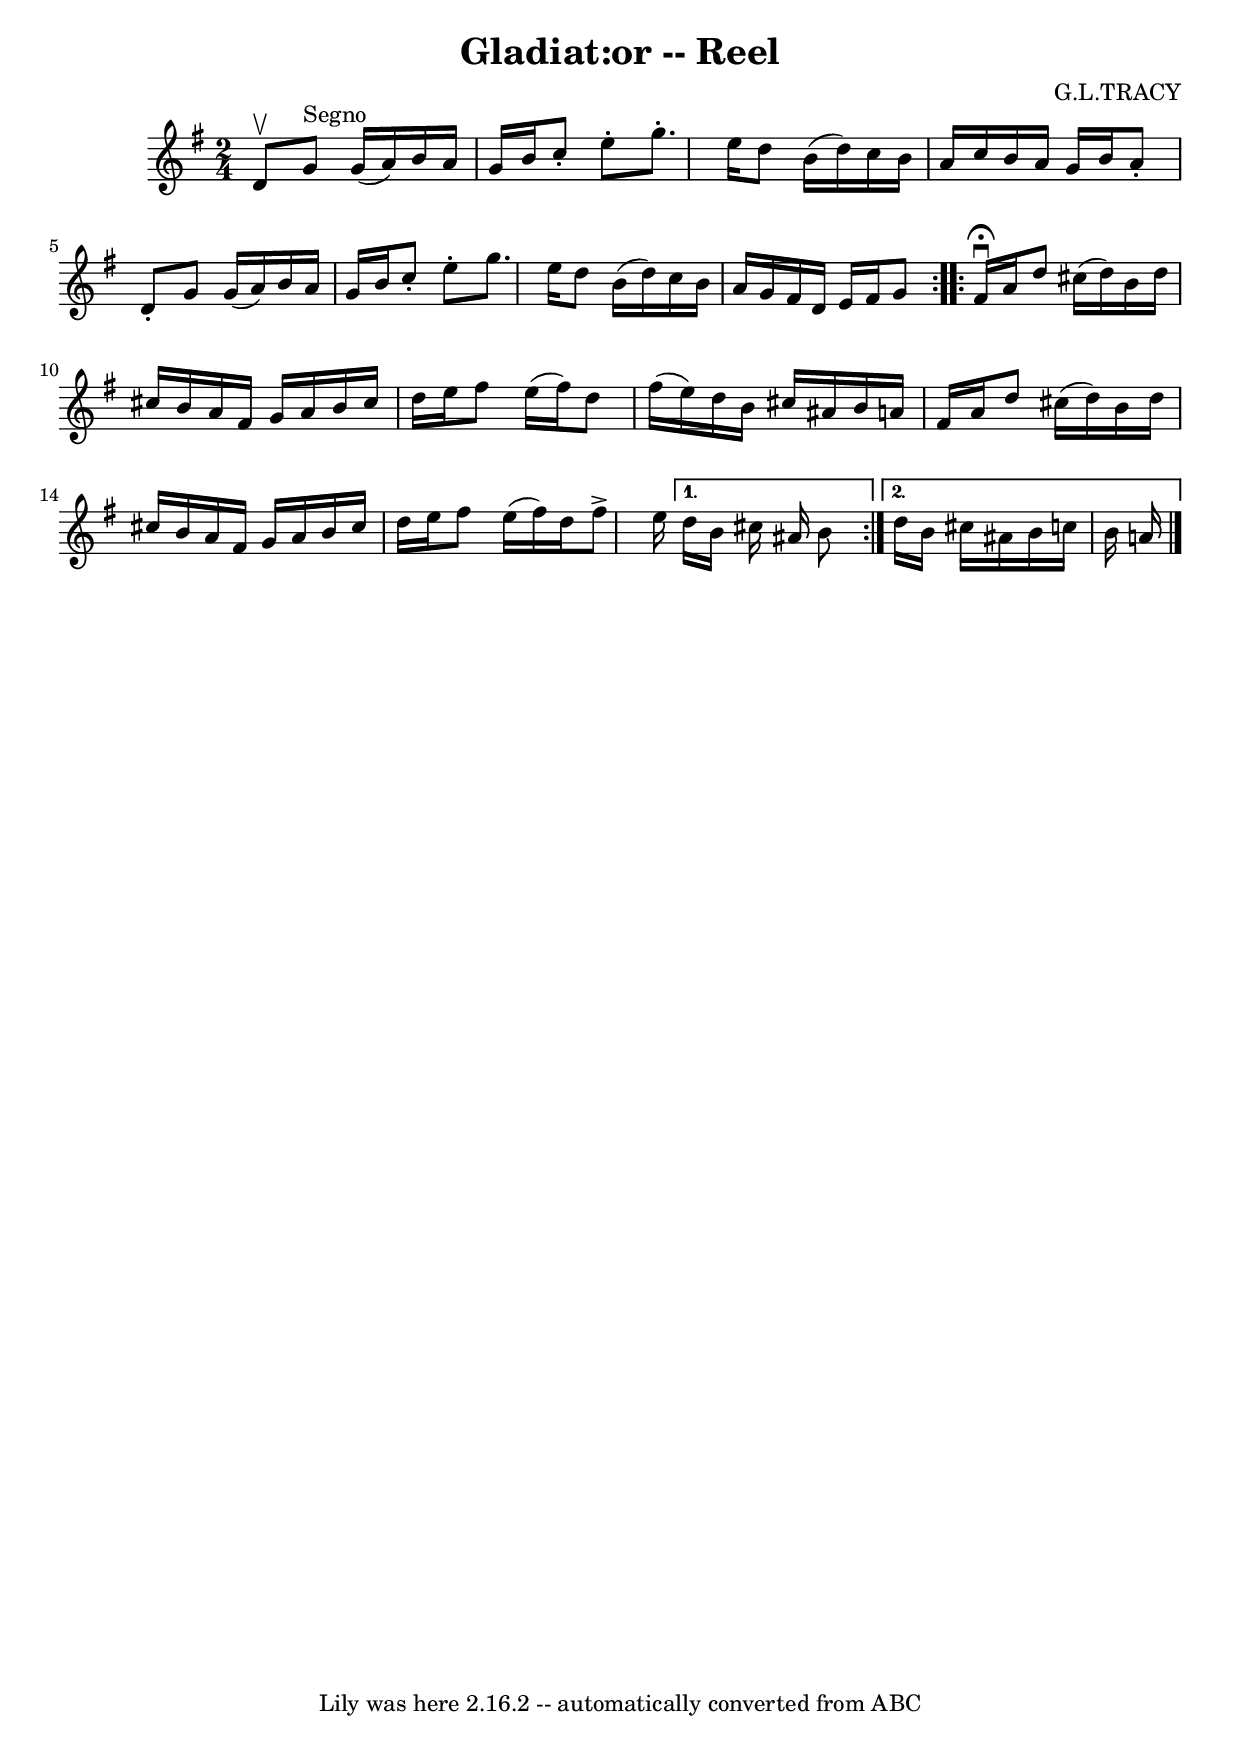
\version "2.7.40"
\include "Mammoth.ily"
\header {
	%% book = "Ryan's Mammoth Collection"
	composer = "G.L.TRACY"
	crossRefNumber = "1"
	footnotes = "\\\\286"
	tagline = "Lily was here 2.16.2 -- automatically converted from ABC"
	title = "Gladiat:or -- Reel"
}
voicedefault =  {
\set Score.defaultBarType = "empty"

\repeat volta 2 {
\time 2/4 \key g \major d'8^\upbow   |
 g'8^"Segno" g'16 (
a'16) b'16 a'16 g'16 b'16    |
 c''8 -. e''8 -. g''8. 
-. e''16    |
 d''8 b'16 (d''16) c''16 b'16 a'16    
c''16    |
 b'16 a'16 g'16 b'16 a'8 -. d'8 -.   |
  
 g'8 g'16 (a'16) b'16 a'16 g'16 b'16    |
 c''8 
-. e''8 -. g''8. e''16    |
 d''8 b'16 (d''16) c''16  
 b'16 a'16 g'16    |
 fis'16 d'16 e'16 fis'16 g'8    
}     \repeat volta 2 { fis'16^\fermata^\downbow a'16  |
 d''8   
 cis''16 (d''16) b'16 d''16 cis''!16 b'16    |
 a'16   
 fis'16 g'16 a'16 b'16 cis''16 d''16 e''16    |
   
fis''8 e''16 (fis''16) d''8 fis''16 (e''16)   |
   
d''16 b'16 cis''16 ais'16 b'16 a'!16 fis'16 a'16    
|
 d''8 cis''16 (d''16) b'16 d''16 cis''16 b'16   
 |
 a'16 fis'16 g'16 a'16 b'16 cis''16 d''16 e''16 
   |
 fis''8 e''16 (fis''16) d''16 fis''8^\accent   
e''16    } \alternative{{ d''16 b'16 cis''16 ais'16 b'8  } {   
d''16 b'16 cis''16 ais'16 b'16 c''!16 b'16 a'!16      
\bar "|."   }}
}

\score{
    <<

	\context Staff="default"
	{
	    \voicedefault 
	}

    >>
	\layout {
	}
	\midi {}
}
